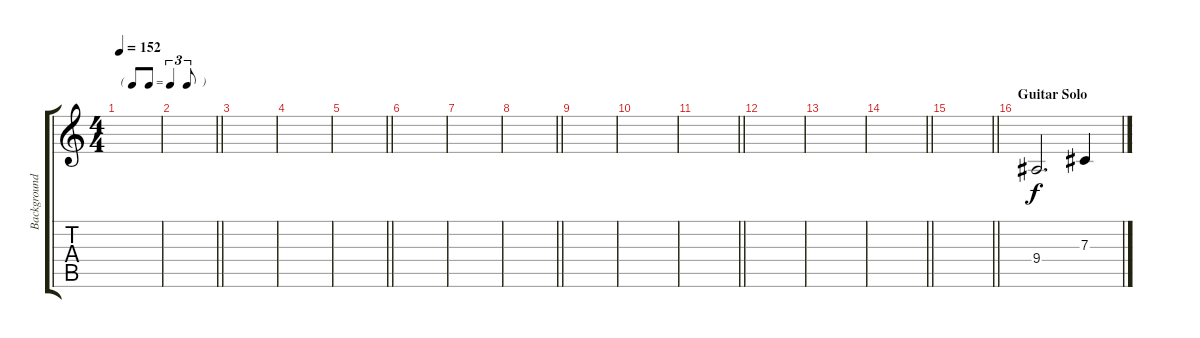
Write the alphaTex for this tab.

\track ("Background 3" "Background") {instrument stringensemble1}
\staff {score tabs}
\tuning (Eb4 Bb3 Gb3 Db3 Ab2 Eb2) {hide}
\ts (4 4)
\tf triplet8th
\tempo 152
\clef g2
\ks c
|
\barLineRight lightlight
|
|
|
\barLineRight lightlight
|
|
|
\barLineRight lightlight
|
|
|
\barLineRight lightlight
|
|
|
\barLineRight lightlight
|
\barLineRight lightlight
|
\section ("" "Guitar Solo")
9.4.2{d} 7.3.4
